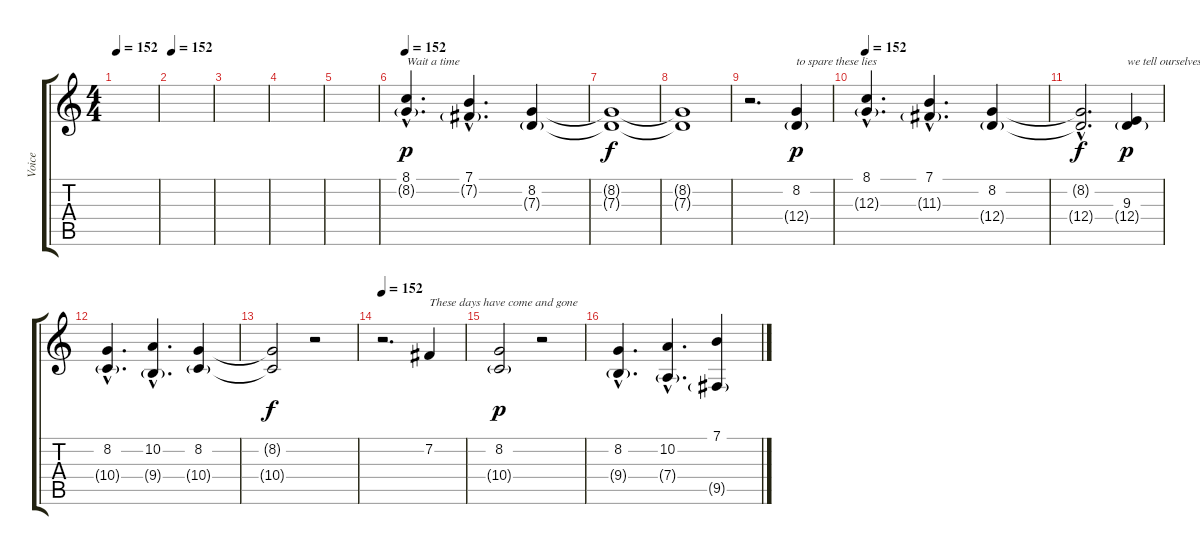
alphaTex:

\track ("Voice" "Voice") {instrument choiraahs}
\staff {score tabs}
\tuning (E4 B3 G3 D3 A2 E2) {hide}
\ts (4 4)
\tempo 152
\clef g2
\ks c
|
\tempo 152
|
|
|
|
\tempo 152
(8.1{hac} 8.2{g hac}).4{d txt "Wait a time" dy p} (7.1{hac} 7.2{g hac}).4{d} (8.2 7.3{g}).4 |
(8.2{t} 7.3{t}).1{dy f} |
(8.2{t} 7.3{t}).1 |
r.2{d} (8.2 12.4{g}).4{txt "to spare these lies" dy p} |
\tempo 152
(8.1{hac} 12.3{g hac}).4{d} (7.1{hac} 11.3{g hac}).4{d} (8.2 12.4{g}).4 |
(8.2{hac t} 12.4{hac t}).2{d dy f} (9.3 12.4{g}).4{txt "we tell ourselves" dy p} |
(8.2{hac} 10.4{g hac}).4{d} (10.2{hac} 9.4{g hac}).4{d} (8.2 10.4{g}).4 |
(8.2{t} 10.4{t}).2{dy f} r.2 |
\tempo 152
r.2{d} 7.2.4{txt "These days have come and gone"} |
(8.2 10.4{g}).2{dy p} r.2 |
(8.2{hac} 9.4{g hac}).4{d} (10.2{hac} 7.4{g hac}).4{d} (7.1 9.5{g}).4
